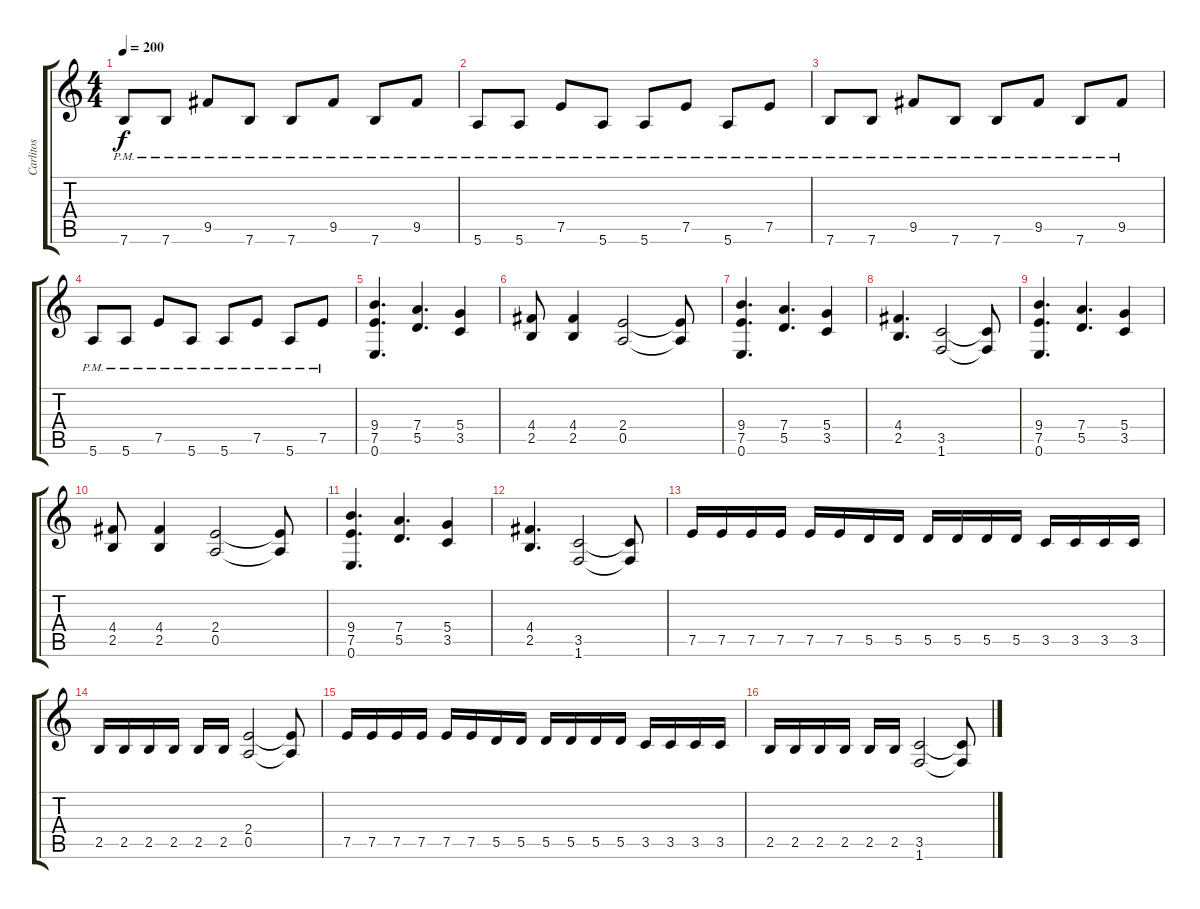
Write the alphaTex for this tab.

\track ("Carlitos" "Carlitos") {instrument distortionguitar}
\staff {score tabs}
\tuning (E4 B3 G3 D3 A2 E2) {hide}
\ts (4 4)
\tempo 200
\clef g2
\ks c
7.6{pm}.8{dy f} 7.6{pm}.8 9.5{pm}.8 7.6{pm}.8 7.6{pm}.8 9.5{pm}.8 7.6{pm}.8 9.5{pm}.8 |
5.6{pm}.8 5.6{pm}.8 7.5{pm}.8 5.6{pm}.8 5.6{pm}.8 7.5{pm}.8 5.6{pm}.8 7.5{pm}.8 |
7.6{pm}.8 7.6{pm}.8 9.5{pm}.8 7.6{pm}.8 7.6{pm}.8 9.5{pm}.8 7.6{pm}.8 9.5{pm}.8 |
5.6{pm}.8 5.6{pm}.8 7.5{pm}.8 5.6{pm}.8 5.6{pm}.8 7.5{pm}.8 5.6{pm}.8 7.5{pm}.8 |
(9.4 7.5 0.6).4{d} (7.4 5.5).4{d} (5.4 3.5).4 |
(4.4 2.5).8 (4.4 2.5).4 (2.4 0.5).2 (2.4{t} 0.5{t}).8 |
(9.4 7.5 0.6).4{d} (7.4 5.5).4{d} (5.4 3.5).4 |
(4.4 2.5).4{d} (3.5 1.6).2 (3.5{t} 1.6{t}).8 |
(9.4 7.5 0.6).4{d} (7.4 5.5).4{d} (5.4 3.5).4 |
(4.4 2.5).8 (4.4 2.5).4 (2.4 0.5).2 (2.4{t} 0.5{t}).8 |
(9.4 7.5 0.6).4{d} (7.4 5.5).4{d} (5.4 3.5).4 |
(4.4 2.5).4{d} (3.5 1.6).2 (3.5{t} 1.6{t}).8 |
7.5.16 7.5.16 7.5.16 7.5.16 7.5.16 7.5.16 5.5.16 5.5.16 5.5.16 5.5.16 5.5.16 5.5.16 3.5.16 3.5.16 3.5.16 3.5.16 |
2.5.16 2.5.16 2.5.16 2.5.16 2.5.16 2.5.16 (2.4 0.5).2 (2.4{t} 0.5{t}).8 |
7.5.16 7.5.16 7.5.16 7.5.16 7.5.16 7.5.16 5.5.16 5.5.16 5.5.16 5.5.16 5.5.16 5.5.16 3.5.16 3.5.16 3.5.16 3.5.16 |
2.5.16 2.5.16 2.5.16 2.5.16 2.5.16 2.5.16 (3.5 1.6).2 (3.5{t} 1.6{t}).8
